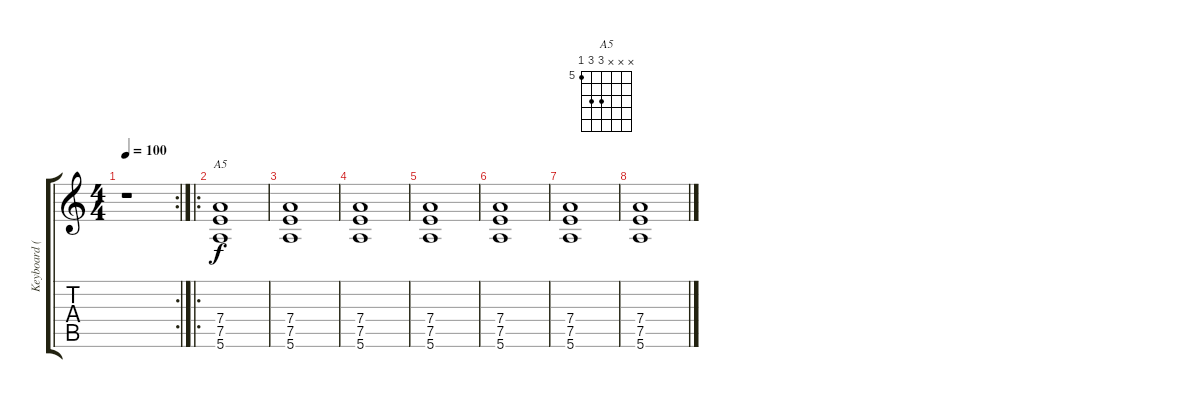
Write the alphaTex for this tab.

\track ("Keyboard (Distortion)" "Keyboard (") {instrument overdrivenguitar}
\staff {score tabs}
\tuning (E4 B3 G3 D3 A2 E2) {hide}
\chord ("A5" x x x 7 7 5) {firstfret 5}
\rc 2
\ts (4 4)
\tempo 100
\clef g2
\ks c
r.1{dy f} |
\ro
(7.4 7.5 5.6).1{ch "A5"} |
(7.4 7.5 5.6).1 |
(7.4 7.5 5.6).1 |
(7.4 7.5 5.6).1 |
(7.4 7.5 5.6).1 |
(7.4 7.5 5.6).1 |
(7.4 7.5 5.6).1
